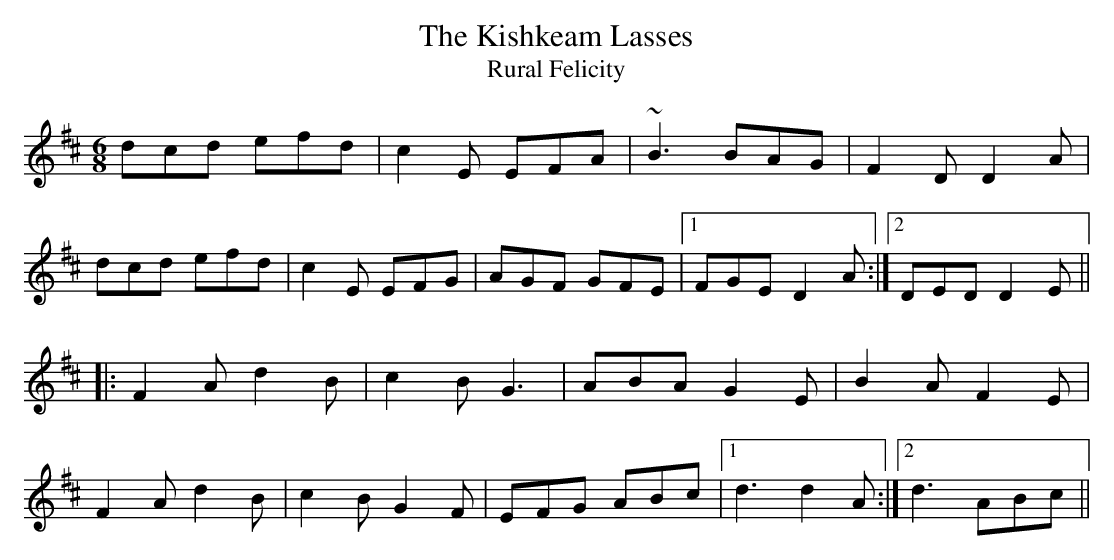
X:1
T:Kishkeam Lasses, The
T:Rural Felicity
M:6/8
L:1/8
K:D
dcd efd | c2E EFA | ~B3 BAG | F2D D2A |
dcd efd | c2E EFG | AGF GFE |1 FGE D2A :|2 DED D2E ||
|: F2A d2B | c2B G3 | ABA G2E | B2A F2E |
F2A d2B | c2B G2F | EFG ABc |1 d3 d2A :|2 d3 ABc ||
